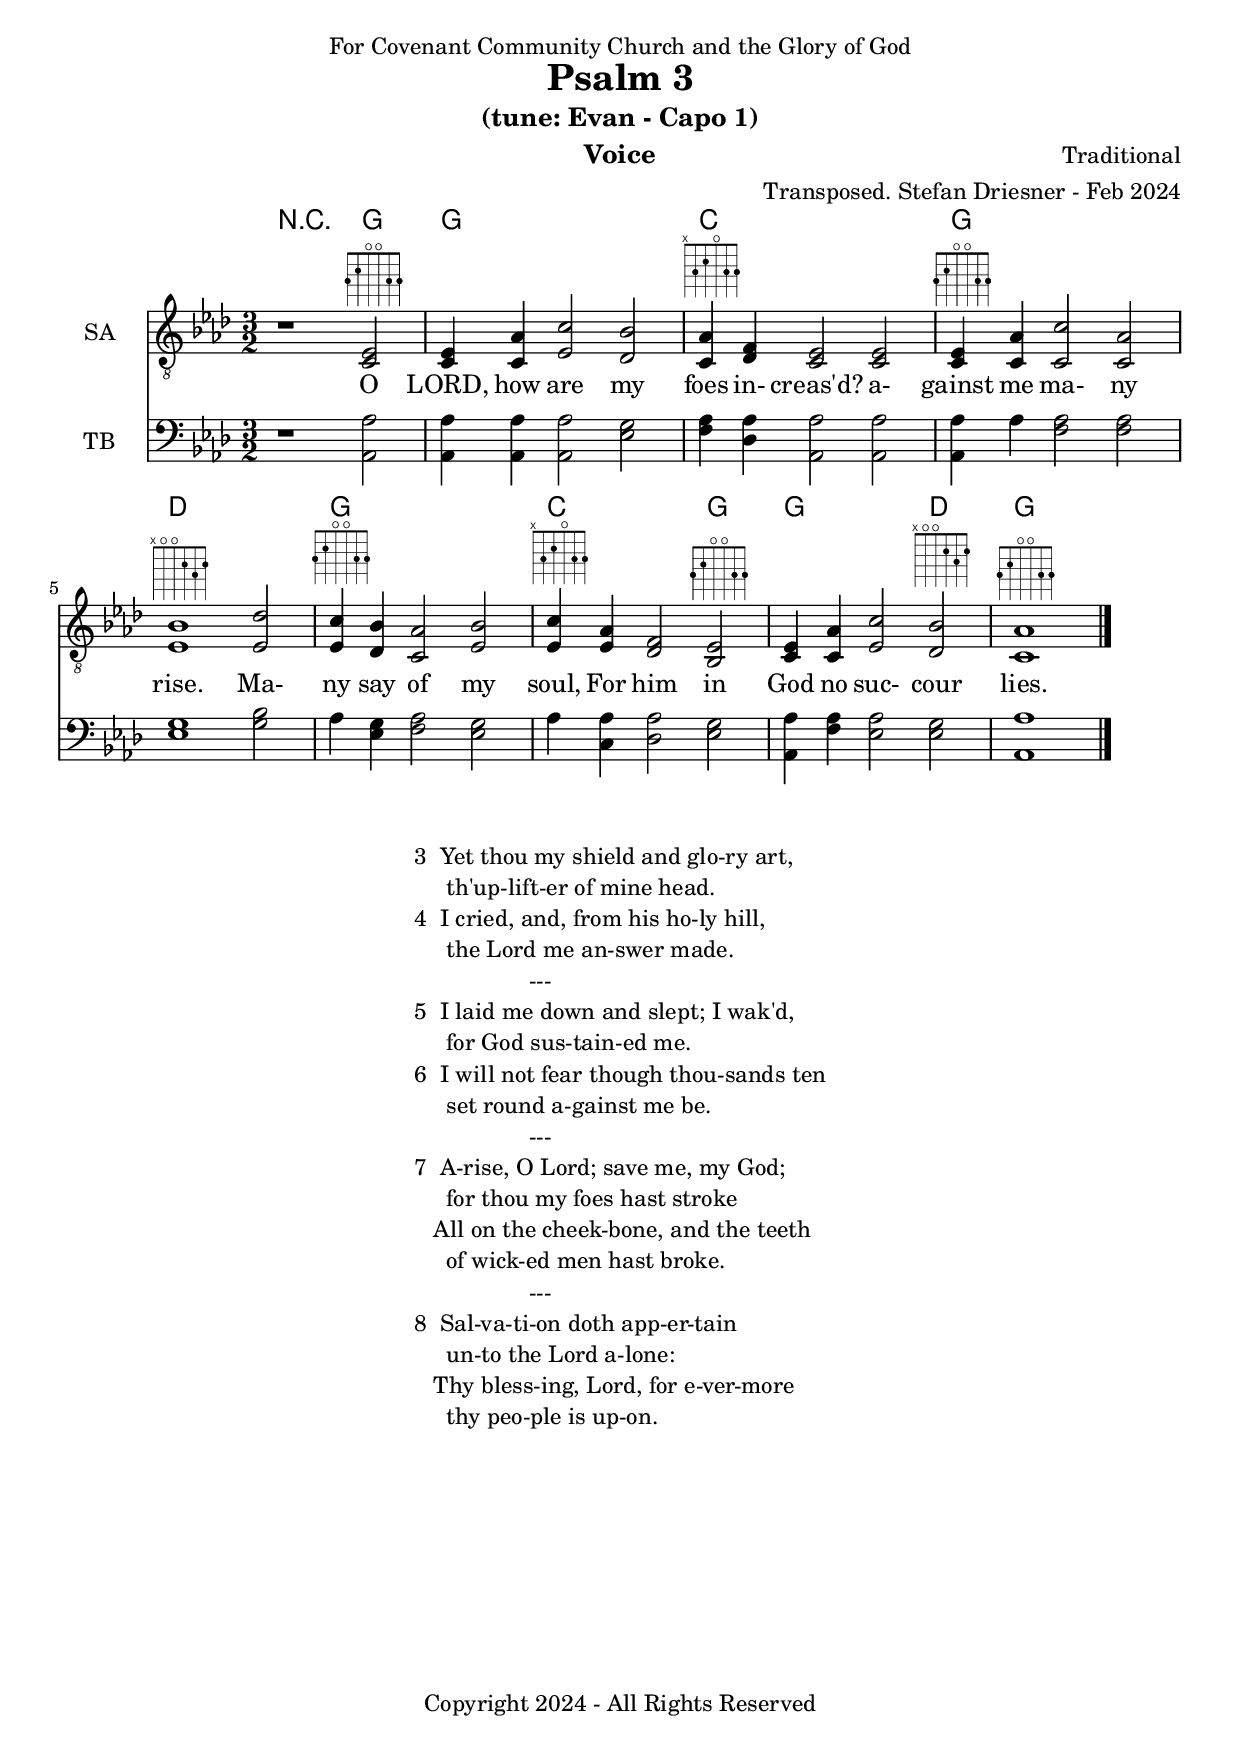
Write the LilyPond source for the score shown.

\version "2.24.1"
\language "english"

% force .mid extension for MIDI file output
#(ly:set-option 'midi-extension "mid")

\header {
  dedication = "For Covenant Community Church and the Glory of God"
  title = "Psalm 3"
  subtitle = "(tune: Evan - Capo 1)"
  instrument = "Voice"
  composer = "Traditional"
  arranger = "Transposed. Stefan Driesner - Feb 2024"
  meter = ""
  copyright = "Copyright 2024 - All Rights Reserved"
}

global = {
  \key af \major
  \numericTimeSignature
  \time 3/2
}

versesVoice = \lyricmode {
  % Verse 1
  O LORD, how are my foes in- creas'd?
  a- gainst me ma- ny rise.
  Ma- ny say of my soul, For him
  in God no suc- cour lies.
}

SAVoice = \relative c {
  \global
  \dynamicUp
  % Music follows here.
  {
    r1                               <ef  c  >2^\markup { \fret-diagram "6-3;5-2;4-o;3-o;2-3;1-3;" } |
    % Verse 1
    <c   ef >4 <c   af'>4 <ef  c'>2  <df  bf'>2 | < c  af'>4^\markup { \fret-diagram "6-x;5-3;4-2;3-o;2-3;1-3;" } <df   f >4 < c  ef >2  < c  ef >2 |
    <c   ef >4^\markup { \fret-diagram "6-3;5-2;4-o;3-o;2-3;1-3;" } <c   af'>4 <c   c'>2  < c  af'>2 | <ef  bf'>1^\markup { \fret-diagram "6-x;5-o;4-o;3-2;2-3;1-2;" }                        <ef  df'>2 |
    <ef  c '>4^\markup { \fret-diagram "6-3;5-2;4-o;3-o;2-3;1-3;" } <df  bf'>4 <c  af'>2  <ef  bf'>2 | <ef  c '>4^\markup { \fret-diagram "6-x;5-3;4-2;3-o;2-3;1-3;" } <ef  af >4 <df   f >2  <bf  ef >2^\markup { \fret-diagram "6-3;5-2;4-o;3-o;2-3;1-3;" } |
    <c   ef >4 <c   af'>4 <ef c '>2  <df  bf'>2^\markup { \fret-diagram "6-x;5-o;4-o;3-2;2-3;1-2;" } | <c   af'>1^\markup { \fret-diagram "6-3;5-2;4-o;3-o;2-3;1-3;" }                             \bar "|."
  }
}

TBVoice = \relative c {
  \global
  \dynamicUp
  % Music follows here.
  {
    r1                                <af  af'>2 |
    % Verse 1
    <af  af'>4 <af  af'>4 <af  af'>2  <ef' g  >2 | <f   af >4 <df  af'>4 <af  af'>2 <af  af'>2 |
    <af  af'>4 <    af'>4 <f   af >2  <f   af >2 | <ef  g  >1                       <g   bf >2 |
    <    af >4 <ef  g  >4 <f   af >2  <ef  g  >2 | <    af >4 <c , af'>4 <df  af'>2 <ef  g  >2 |
    <af, af'>4 <f ' af >4 <ef  af >2  <ef  g  >2 | <af, af'>1                          \bar "|."
  }
}

Chords = \new ChordNames {
  \chordmode {
    r1 <g>2 <g>1. <c>1. <g>1. <d>1. <g>1. <c>1 <g>2 <g>1 <d>2 <g>1.
  }
}

SAVoicePart = \new Staff \with {
  instrumentName = "SA"
  midiInstrument = "Voice Oohs"
} { \clef "treble_8" \SAVoice }
\addlyrics { \versesVoice }

TBVoicePart = \new Staff \with {
  instrumentName = "TB"
  midiInstrument = "Voice Oohs"
} { \clef bass \TBVoice }

\score {
  <<
    \Chords
    \SAVoicePart
    \TBVoicePart
  >>
  \layout { }
  \midi {
    \context {
      \Score
      tempoWholesPerMinute = #(ly:make-moment 100 2)
    }
  }
}

\markup {
  \fill-line {
    {
      \column {
        \left-align {
  	  "3  Yet thou my shield and glo-ry art,"
	  "     th'up-lift-er of mine head."
	  "4  I cried, and, from his ho-ly hill,"
	  "     the Lord me an-swer made."
	  "                  ---"
	  "5  I laid me down and slept; I wak'd,"
	  "     for God sus-tain-ed me."
  	  "6  I will not fear though thou-sands ten"
	  "     set round a-gainst me be."
	  "                  ---"
	  "7  A-rise, O Lord; save me, my God;"
	  "     for thou my foes hast stroke"
	  "   All on the cheek-bone, and the teeth"
	  "     of wick-ed men hast broke."
	  "                  ---"
	  "8  Sal-va-ti-on doth app-er-tain"
	  "     un-to the Lord a-lone:"
	  "   Thy bless-ing, Lord, for e-ver-more"
	  "     thy peo-ple is up-on."
        }
      }
    }
  }
}